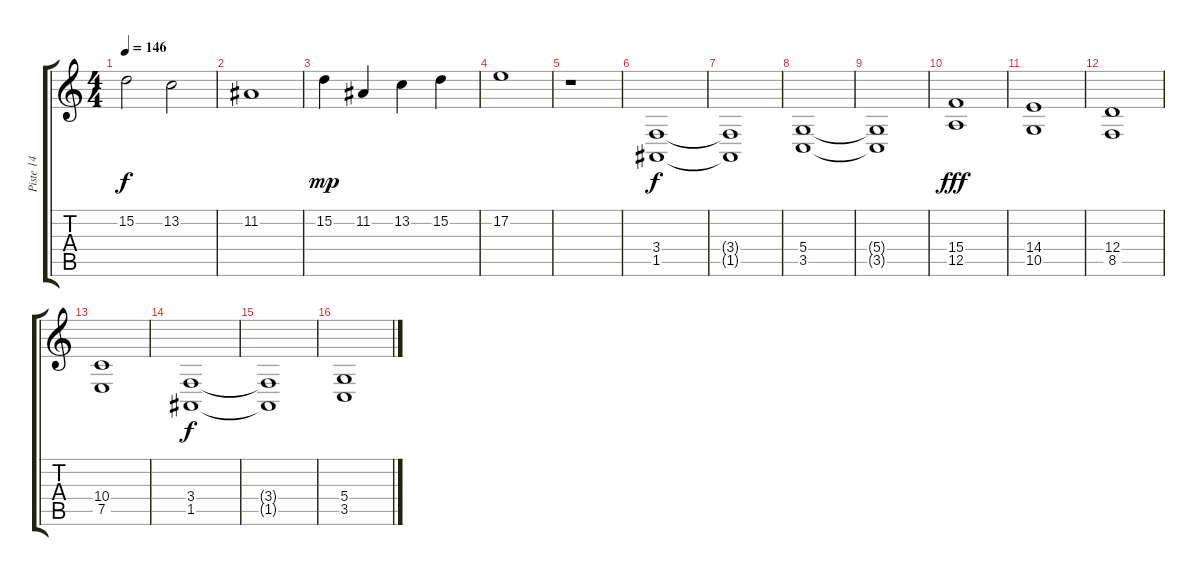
\track ("Piste 14" "Piste 14") {instrument trumpet}
\staff {score tabs}
\tuning (E4 B3 G3 D3 A2 D2) {hide}
\ts (4 4)
\tempo 146
\clef g2
\ks c
15.2.2{dy f} 13.2.2 |
11.2.1 |
15.2.4{dy mp} 11.2.4 13.2.4 15.2.4 |
17.2.1 |
r.1 |
(3.4 1.5).1{dy f} |
(3.4{t} 1.5{t}).1 |
(5.4 3.5).1 |
(5.4{t} 3.5{t}).1 |
(15.4 12.5).1{dy fff} |
(14.4 10.5).1 |
(12.4 8.5).1 |
(10.4 7.5).1 |
(3.4 1.5).1{dy f} |
(3.4{t} 1.5{t}).1 |
(5.4 3.5).1
